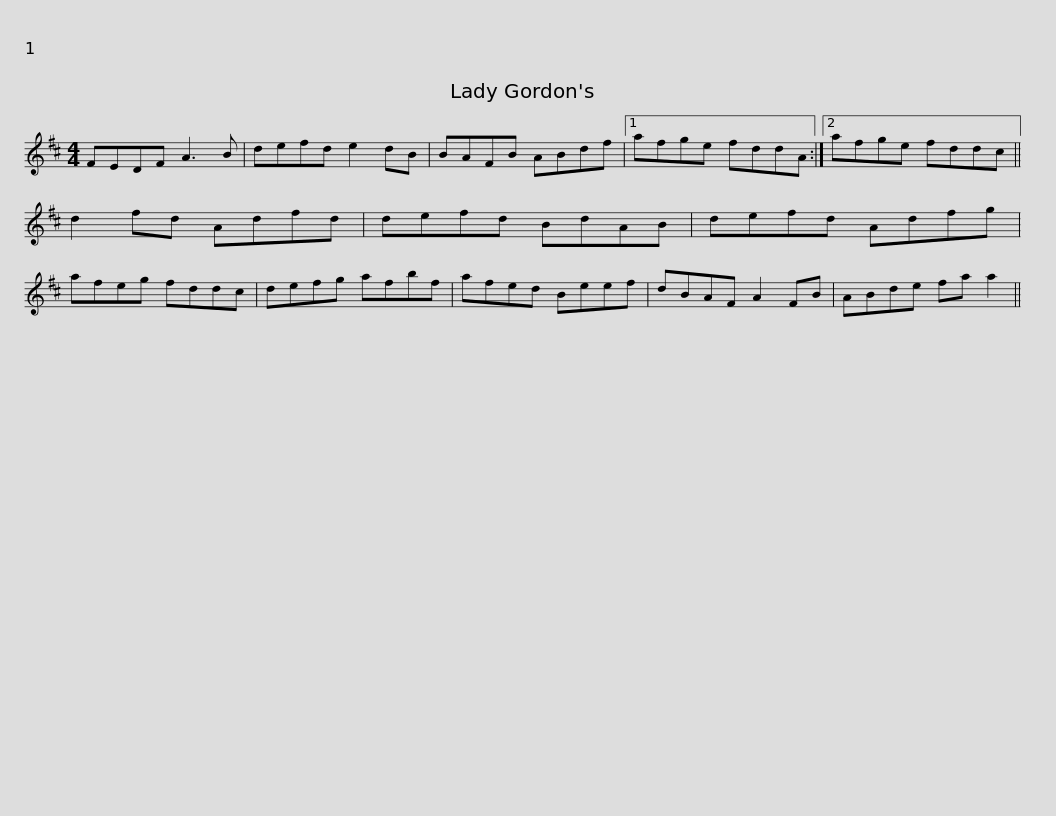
X:1
L:1/8
M:4/4
I:linebreak $
K:D
V:1 treble
V:1
 FEDF A3 B | defd e2 dB | BAFB ABdf |1 afge fddA :|2 afge fddc ||$ %5
 d2 fd Adfd | defd BdAB | defd Adfg | afeg fddc | defg afbf |$ %10
 afed Beef | dBAF A2 FB | ABde fa a2 || %13
